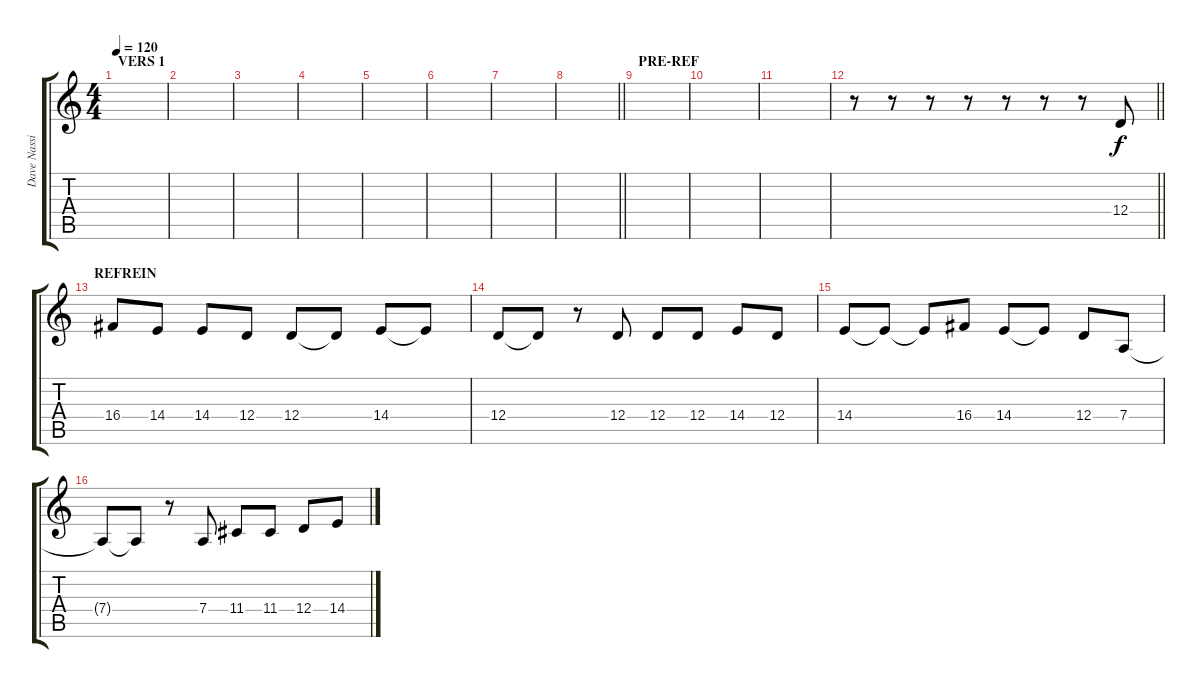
\track ("Dave Nassie + Matt Riddle" "Dave Nassi") {instrument tenorsax}
\staff {score tabs}
\tuning (E4 B3 G3 D3 A2 E2) {hide}
\ts (4 4)
\section ("" "VERS 1")
\tempo 120
\clef g2
\ks c
|
|
|
|
|
|
|
\barLineRight lightlight
|
\section ("" "PRE-REF")
|
|
|
\barLineRight lightlight
r.8 r.8 r.8 r.8 r.8 r.8 r.8 12.4.8 |
\section ("" "REFREIN")
16.4.8 14.4.8 14.4.8 12.4.8 12.4.8 12.4{t}.8 14.4.8 14.4{t}.8 |
12.4.8 12.4{t}.8 r.8 12.4.8 12.4.8 12.4.8 14.4.8 12.4.8 |
14.4.8 14.4{t}.8 14.4{t}.8 16.4.8 14.4.8 14.4{t}.8 12.4.8 7.4.8 |
7.4{t}.8 7.4{t}.8 r.8 7.4.8 11.4.8 11.4.8 12.4.8 14.4.8
